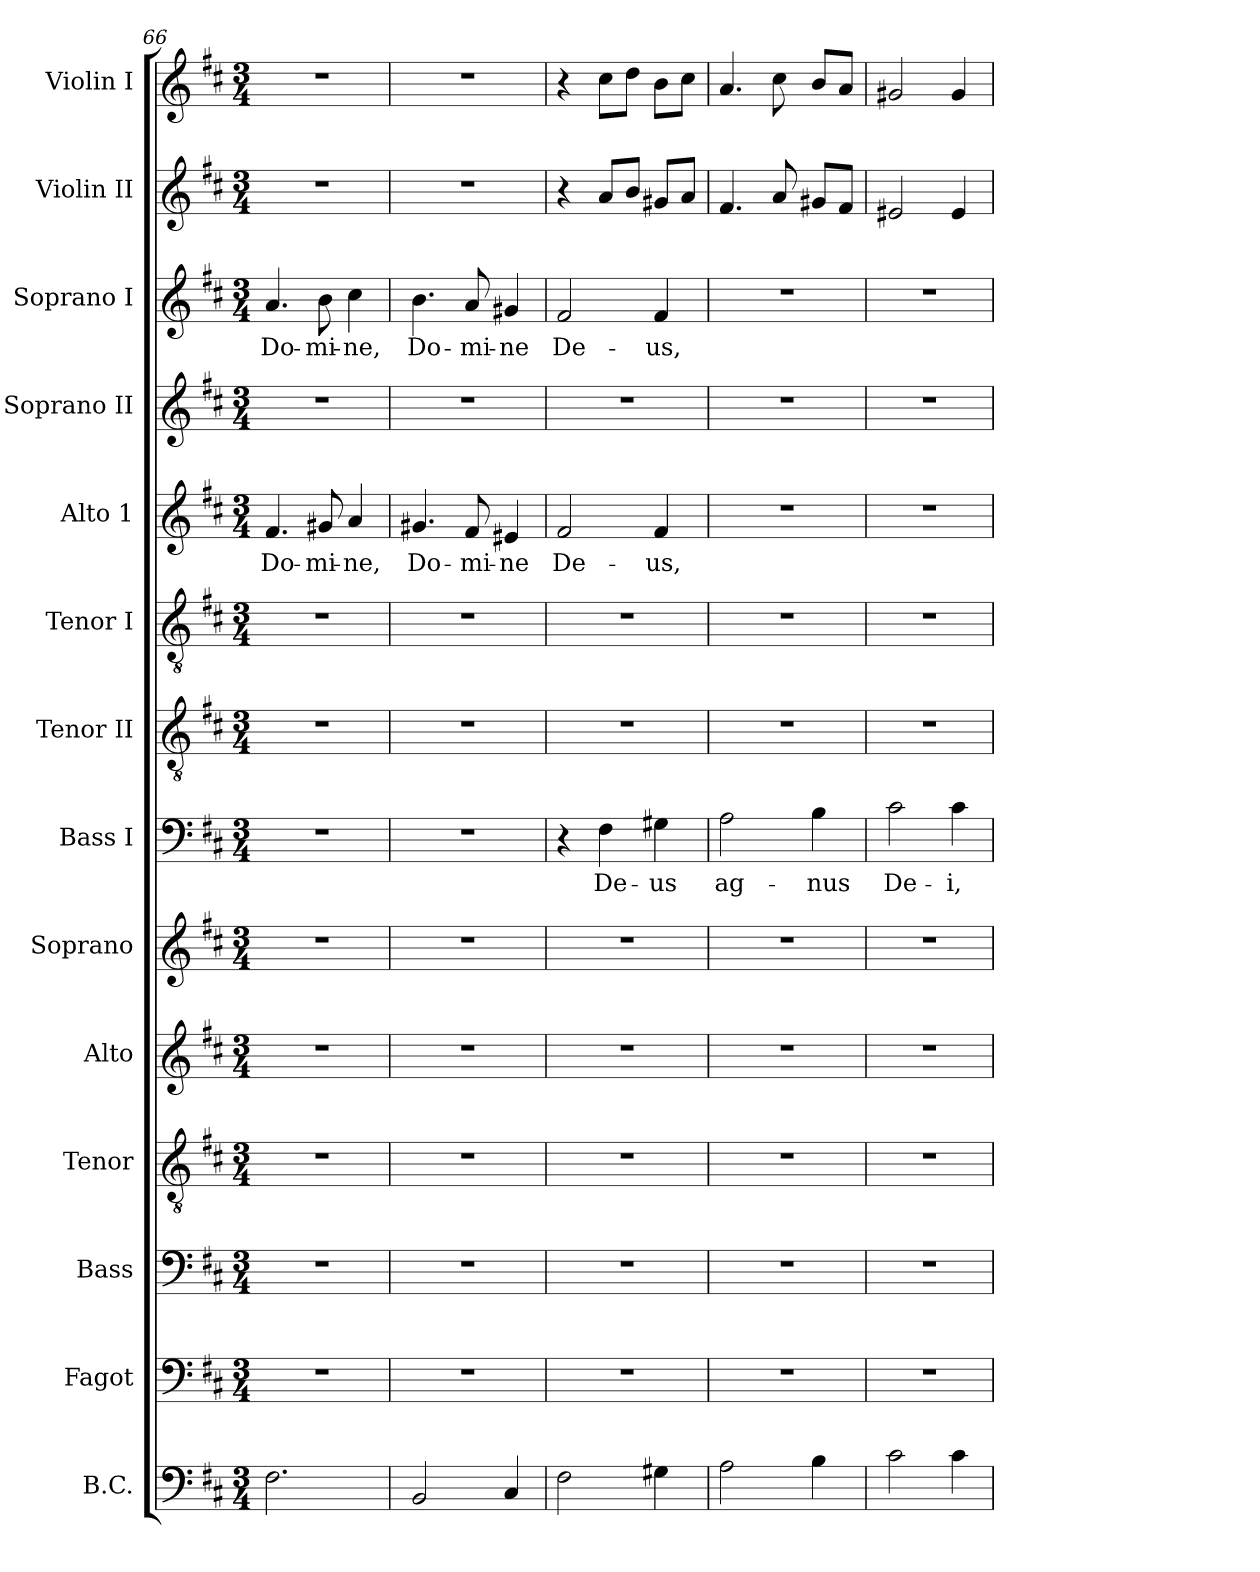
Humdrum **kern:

**kern	**kern	**kern	**kern	**kern	**kern	**kern	**text	**kern	**kern	**kern	**text	**kern	**kern	**text	**kern	**kern
*part14	*part13	*part12	*part11	*part10	*part9	*part8	*part8	*part7	*part6	*part5	*part5	*part4	*part3	*part3	*part2	*part1
*staff14	*staff13	*staff12	*staff11	*staff10	*staff9	*staff8	*staff8	*staff7	*staff6	*staff5	*staff5	*staff4	*staff3	*staff3	*staff2	*staff1
*I"B.C.	*I"Fagot	*I"Bass	*I"Tenor	*I"Alto	*I"Soprano	*I"Bass I	*	*I"Tenor II	*I"Tenor I	*I"Alto 1	*	*I"Soprano II	*I"Soprano I	*	*I"Violin II	*I"Violin I
*I'B.C.	*I'Fg	*	*I'T-R	*	*I'S-R	*I'B1	*	*I'T2	*I'T1	*I'A1	*	*I'S2	*I'S1	*	*I'Vln. II	*I'Vln. I
*clefF4	*clefF4	*clefF4	*clefGv2	*clefG2	*clefG2	*clefF4	*	*clefGv2	*clefGv2	*clefG2	*	*clefG2	*clefG2	*	*clefG2	*clefG2
*k[f#c#]	*k[f#c#]	*k[f#c#]	*k[f#c#]	*k[f#c#]	*k[f#c#]	*k[f#c#]	*	*k[f#c#]	*k[f#c#]	*k[f#c#]	*	*k[f#c#]	*k[f#c#]	*	*k[f#c#]	*k[f#c#]
*D:	*D:	*D:	*D:	*D:	*D:	*D:	*	*D:	*D:	*D:	*	*D:	*D:	*	*D:	*D:
*M3/4	*M3/4	*M3/4	*M3/4	*M3/4	*M3/4	*M3/4	*	*M3/4	*M3/4	*M3/4	*	*M3/4	*M3/4	*	*M3/4	*M3/4
=66	=66	=66	=66	=66	=66	=66	=66	=66	=66	=66	=66	=66	=66	=66	=66	=66
!	!	!	!	!	!	!	!	!	!	!	!LO:LY:b	!	!	!LO:LY:b	!	!
2.F#\	2.r	2.r	2.r	2.r	2.r	2.r	.	2.r	2.r	4.f#/	Do-	2.r	4.a/	Do-	2.r	2.r
!	!	!	!	!	!	!	!	!	!	!	!LO:LY:b	!	!	!LO:LY:b	!	!
.	.	.	.	.	.	.	.	.	.	8g#X/	-mi-	.	8b\	-mi-	.	.
!	!	!	!	!	!	!	!	!	!	!	!LO:LY:b	!	!	!LO:LY:b	!	!
.	.	.	.	.	.	.	.	.	.	4a/	-ne,	.	4cc#\	-ne,	.	.
=67	=67	=67	=67	=67	=67	=67	=67	=67	=67	=67	=67	=67	=67	=67	=67	=67
!	!	!	!	!	!	!	!	!	!	!	!LO:LY:b	!	!	!LO:LY:b	!	!
2BB/	2.r	2.r	2.r	2.r	2.r	2.r	.	2.r	2.r	4.g#X/	Do-	2.r	4.b\	Do-	2.r	2.r
!	!	!	!	!	!	!	!	!	!	!	!LO:LY:b	!	!	!LO:LY:b	!	!
.	.	.	.	.	.	.	.	.	.	8f#/	-mi-	.	8a/	-mi-	.	.
!	!	!	!	!	!	!	!	!	!	!	!LO:LY:b	!	!	!LO:LY:b	!	!
4C#/	.	.	.	.	.	.	.	.	.	4e#X/	-ne	.	4g#X/	-ne	.	.
=68	=68	=68	=68	=68	=68	=68	=68	=68	=68	=68	=68	=68	=68	=68	=68	=68
!	!	!	!	!	!	!	!	!	!	!	!LO:LY:b	!	!	!LO:LY:b	!	!
2F#\	2.r	2.r	2.r	2.r	2.r	4r	.	2.r	2.r	2f#/	De-	2.r	2f#/	De-	4r	4r
!	!	!	!	!	!	!	!LO:LY:b	!	!	!	!	!	!	!	!	!
.	.	.	.	.	.	4F#\	De-	.	.	.	.	.	.	.	8a/L	8cc#\L
.	.	.	.	.	.	.	.	.	.	.	.	.	.	.	8b/J	8dd\J
!	!	!	!	!	!	!	!LO:LY:b	!	!	!	!LO:LY:b	!	!	!LO:LY:b	!	!
4G#X\	.	.	.	.	.	4G#X\	-us	.	.	4f#/	-us,	.	4f#/	-us,	8g#X/L	8b\L
.	.	.	.	.	.	.	.	.	.	.	.	.	.	.	8a/J	8cc#\J
=69	=69	=69	=69	=69	=69	=69	=69	=69	=69	=69	=69	=69	=69	=69	=69	=69
!	!	!	!	!	!	!	!LO:LY:b	!	!	!	!	!	!	!	!	!
2A\	2.r	2.r	2.r	2.r	2.r	2A\	ag-	2.r	2.r	2.r	.	2.r	2.r	.	4.f#/	4.a/
.	.	.	.	.	.	.	.	.	.	.	.	.	.	.	8a/	8cc#\
!	!	!	!	!	!	!	!LO:LY:b	!	!	!	!	!	!	!	!	!
4B\	.	.	.	.	.	4B\	-nus	.	.	.	.	.	.	.	8g#X/L	8b/L
.	.	.	.	.	.	.	.	.	.	.	.	.	.	.	8f#/J	8a/J
=70	=70	=70	=70	=70	=70	=70	=70	=70	=70	=70	=70	=70	=70	=70	=70	=70
!	!	!	!	!	!	!	!LO:LY:b	!	!	!	!	!	!	!	!	!
2c#\	2.r	2.r	2.r	2.r	2.r	2c#\	De-	2.r	2.r	2.r	.	2.r	2.r	.	2e#X/	2g#X/
!	!	!	!	!	!	!	!LO:LY:b	!	!	!	!	!	!	!	!	!
4c#\	.	.	.	.	.	4c#\	-i,	.	.	.	.	.	.	.	4e#/	4g#/
=	=	=	=	=	=	=	=	=	=	=	=	=	=	=	=	=
*-	*-	*-	*-	*-	*-	*-	*-	*-	*-	*-	*-	*-	*-	*-	*-	*-
